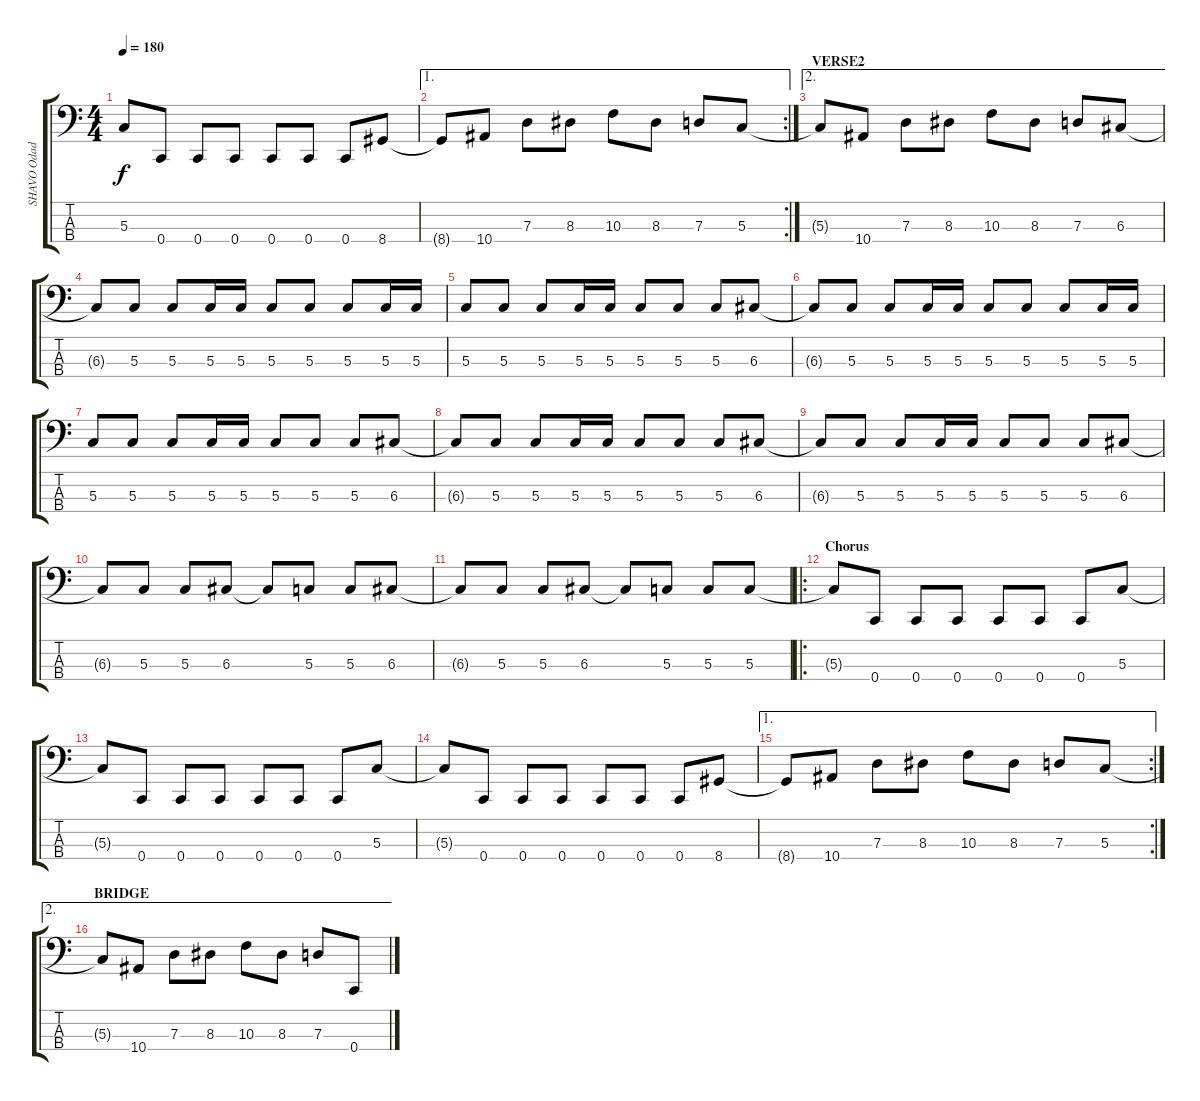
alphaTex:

\track ("SHAVO Odadjian" "SHAVO Odad") {instrument electricbassfinger}
\staff {score tabs}
\tuning (F2 C2 G1 C1) {hide}
\ts (4 4)
\tempo 180
\clef f4
\ks c
5.3{t}.8{dy f} 0.4.8 0.4.8 0.4.8 0.4.8 0.4.8 0.4.8 8.4.8 |
\ae 1
\rc 2
8.4{t}.8 10.4.8 7.3.8 8.3.8 10.3.8 8.3.8 7.3.8 5.3.8 |
\ae 2
\section ("" "VERSE2")
5.3{t}.8 10.4.8 7.3.8 8.3.8 10.3.8 8.3.8 7.3.8 6.3.8 |
6.3{t}.8 5.3.8 5.3.8 5.3.16 5.3.16 5.3.8 5.3.8 5.3.8 5.3.16 5.3.16 |
5.3.8 5.3.8 5.3.8 5.3.16 5.3.16 5.3.8 5.3.8 5.3.8 6.3.8 |
6.3{t}.8 5.3.8 5.3.8 5.3.16 5.3.16 5.3.8 5.3.8 5.3.8 5.3.16 5.3.16 |
5.3.8 5.3.8 5.3.8 5.3.16 5.3.16 5.3.8 5.3.8 5.3.8 6.3.8 |
6.3{t}.8 5.3.8 5.3.8 5.3.16 5.3.16 5.3.8 5.3.8 5.3.8 6.3.8 |
6.3{t}.8 5.3.8 5.3.8 5.3.16 5.3.16 5.3.8 5.3.8 5.3.8 6.3.8 |
6.3{t}.8 5.3.8 5.3.8 6.3.8 6.3{t}.8 5.3.8 5.3.8 6.3.8 |
6.3{t}.8 5.3.8 5.3.8 6.3.8 6.3{t}.8 5.3.8 5.3.8 5.3.8 |
\ro
\section ("" "Chorus")
5.3{t}.8 0.4.8 0.4.8 0.4.8 0.4.8 0.4.8 0.4.8 5.3.8 |
5.3{t}.8 0.4.8 0.4.8 0.4.8 0.4.8 0.4.8 0.4.8 5.3.8 |
5.3{t}.8 0.4.8 0.4.8 0.4.8 0.4.8 0.4.8 0.4.8 8.4.8 |
\ae 1
\rc 2
8.4{t}.8 10.4.8 7.3.8 8.3.8 10.3.8 8.3.8 7.3.8 5.3.8 |
\ae 2
\section ("" "BRIDGE")
5.3{t}.8 10.4.8 7.3.8 8.3.8 10.3.8 8.3.8 7.3.8 0.4.8
